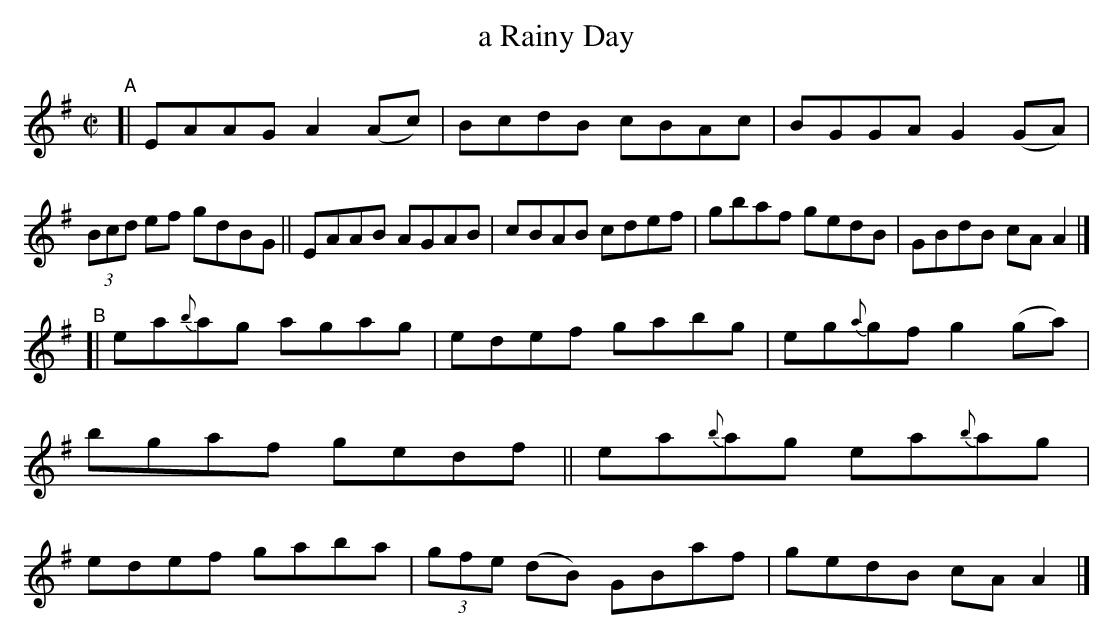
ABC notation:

X:1
T: a Rainy Day
M: C|
L: 1/8
K: Ador
"^A"\
[| EAAG A2(Ac) | BcdB cBAc | BGGA G2(GA) | (3Bcd ef gdBG \
|| EAAB AGAB   | cBAB cdef | gbaf gedB   |  GBdB cAA2 |]
"^B"\
[| ea{b}ag agag    | edef gabg | eg{a}gf  g2(ga) | bgaf gedf \
|| ea{b}ag ea{b}ag | edef gaba | (3gfe (dB) GBaf | gedB cAA2 |]
